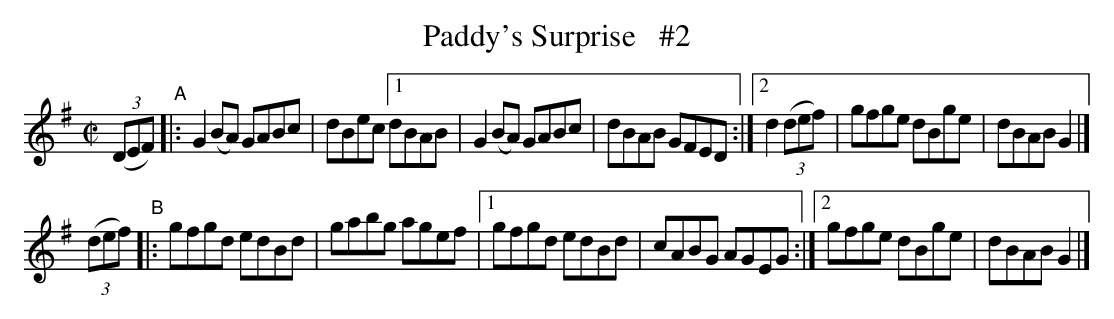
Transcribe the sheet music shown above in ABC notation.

X:1
T: Paddy's Surprise   #2
M: C|
L: 1/8
K: G
(3(DEF) "^A"|:\
G2(BA) GABc | dBec [1 dBAB | G2(BA) GABc | dBAB GFED :|[2 d2(3(def) | gfge dBge | dBAB G2 |]
(3(def) "^B"|: gfgd edBd | gabg agef |[1 gfgd edBd | cABG AGEG :|2 gfge dBge | dBAB G2 |]
